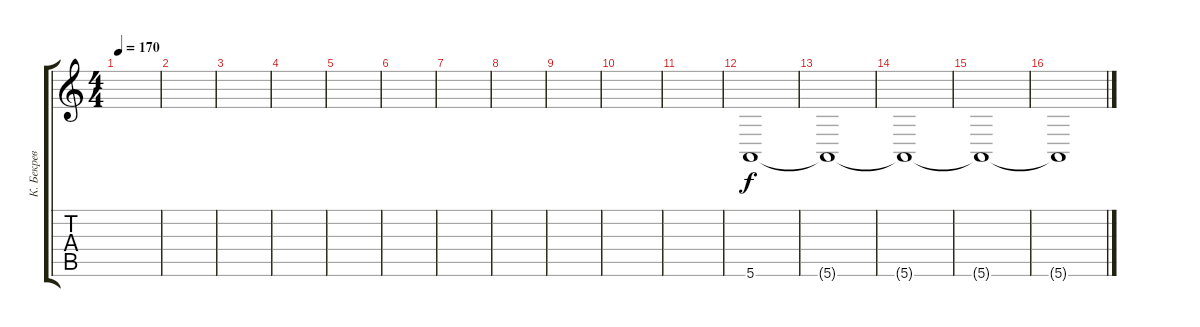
\track ("К. Бекрев" "К. Бекрев") {instrument lead2sawtooth}
\staff {score tabs}
\tuning (E4 B3 G3 D3 A2 E2) {hide}
\ts (4 4)
\tempo 170
\clef g2
\ks c
|
|
|
|
|
|
|
|
|
|
|
5.6.1 |
5.6{t}.1 |
5.6{t}.1 |
5.6{t}.1 |
5.6{t}.1
